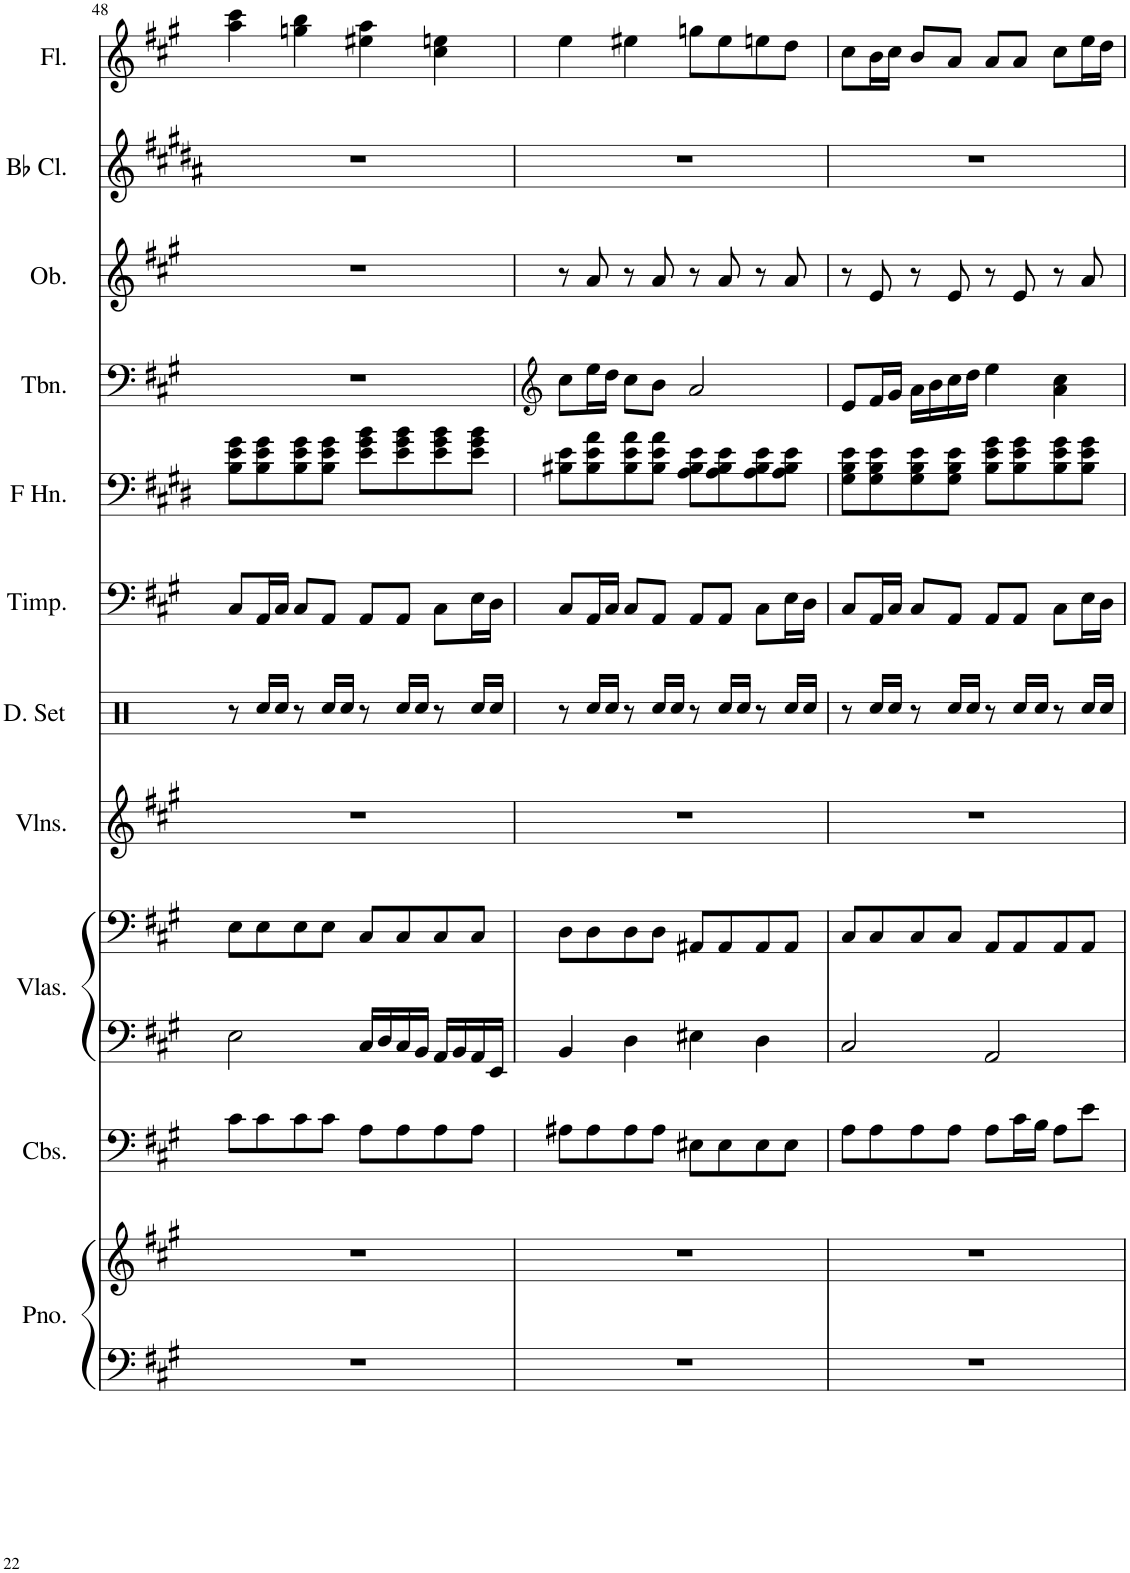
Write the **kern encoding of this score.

**kern	**kern	**kern	**kern	**kern	**kern	**kern	**kern	**kern	**kern	**kern	**kern	**kern
*part11	*part11	*part10	*part9	*part9	*part8	*part7	*part6	*part5	*part4	*part3	*part2	*part1
*staff13	*staff12	*staff11	*staff10	*staff9	*staff8	*staff7	*staff6	*staff5	*staff4	*staff3	*staff2	*staff1
*I"Pf.	*	*I"Contrabasses	*I"Violas	*	*I"Violins	*I"Drumset	*I"Timpani	*I"Horn in F	*I"Trombone	*I"Oboe	*I"Bb Clarinet	*I"Flute
*	*	*I'Cbs.	*I'Vlas.	*	*I'Vlns.	*I'D. Set	*I'Timp.	*	*I'Tbn.	*I'Ob.	*I'Bb Cl.	*I'Fl.
!!LO:PB:g=z
*clefF4	*clefG2	*clefF4	*clefF4	*clefF4	*clefG2	*clefX	*clefF4	*clefF4	*clefF4	*clefG2	*clefG2	*clefG2
*	*	*Trd7c12	*	*	*	*	*	*Trd4c7	*	*	*Trd1c2	*
*k[f#c#g#]	*k[f#c#g#]	*k[f#c#g#]	*k[f#c#g#]	*k[f#c#g#]	*k[f#c#g#]	*k[]	*k[f#c#g#]	*k[f#c#g#d#]	*k[f#c#g#]	*k[f#c#g#]	*k[f#c#g#d#a#]	*k[f#c#g#]
*M4/4	*M4/4	*M4/4	*M4/4	*M4/4	*M4/4	*M4/4	*M4/4	*M4/4	*M4/4	*M4/4	*M4/4	*M4/4
=48	=48	=48	=48	=48	=48	=48	=48	=48	=48	=48	=48	=48
1r	1r	8c#\L	2E\	8E\L	1r	8r	8C#/L	8B\ 8e\ 8g#\L	1r	1r	1r	4aa\ 4ccc#\
.	.	8c#\	.	8E\	.	16Rcc/LL	16AA/L	8B\ 8e\ 8g#\	.	.	.	.
.	.	.	.	.	.	16Rcc/JJ	16C#/JJ	.	.	.	.	.
.	.	8c#\	.	8E\	.	8r	8C#/L	8B\ 8e\ 8g#\	.	.	.	4ggn\ 4bb\
.	.	8c#\J	.	8E\J	.	16Rcc/LL	8AA/J	8B\ 8e\ 8g#\J	.	.	.	.
.	.	.	.	.	.	16Rcc/JJ	.	.	.	.	.	.
.	.	8A\L	16C#/LL	8C#/L	.	8r	8AA/L	8e\ 8g#\ 8b\L	.	.	.	4ee#X\ 4aa\
.	.	.	16D/	.	.	.	.	.	.	.	.	.
.	.	8A\	16C#/	8C#/	.	16Rcc/LL	8AA/J	8e\ 8g#\ 8b\	.	.	.	.
.	.	.	16BB/JJ	.	.	16Rcc/JJ	.	.	.	.	.	.
.	.	8A\	16AA/LL	8C#/	.	8r	8C#\L	8e\ 8g#\ 8b\	.	.	.	4cc#\ 4een\
.	.	.	16BB/	.	.	.	.	.	.	.	.	.
.	.	8A\J	16AA/	8C#/J	.	16Rcc/LL	16E\L	8e\ 8g#\ 8b\J	.	.	.	.
.	.	.	16EE/JJ	.	.	16Rcc/JJ	16D\JJ	.	.	.	.	.
=49	=49	=49	=49	=49	=49	=49	=49	=49	=49	=49	=49	=49
*	*	*	*	*	*	*	*	*	*clefG2	*	*	*
1r	1r	8A#X\L	4BB/	8D\L	1r	8r	8C#/L	8B#X\ 8e\L	8cc#\L	8r	1r	4ee\
.	.	8A#\	.	8D\	.	16Rcc/LL	16AA/L	8B#\ 8e\ 8a\	16ee\L	8a/	.	.
.	.	.	.	.	.	16Rcc/JJ	16C#/JJ	.	16dd\JJ	.	.	.
.	.	8A#\	4D\	8D\	.	8r	8C#/L	8B#\ 8e\ 8a\	8cc#\L	8r	.	4ee#X\
.	.	8A#\J	.	8D\J	.	16Rcc/LL	8AA/J	8B#\ 8e\ 8a\J	8b\J	8a/	.	.
.	.	.	.	.	.	16Rcc/JJ	.	.	.	.	.	.
.	.	8E#X\L	4E#X\	8AA#X/L	.	8r	8AA/L	8A\ 8B#\ 8e\L	2a/	8r	.	8ggn\L
.	.	8E#\	.	8AA#/	.	16Rcc/LL	8AA/J	8A\ 8B#\ 8e\	.	8a/	.	8ee#\
.	.	.	.	.	.	16Rcc/JJ	.	.	.	.	.	.
.	.	8E#\	4D\	8AA#/	.	8r	8C#\L	8A\ 8B#\ 8e\	.	8r	.	8een\
.	.	8E#\J	.	8AA#/J	.	16Rcc/LL	16E\L	8A\ 8B#\ 8e\J	.	8a/	.	8dd\J
.	.	.	.	.	.	16Rcc/JJ	16D\JJ	.	.	.	.	.
=50	=50	=50	=50	=50	=50	=50	=50	=50	=50	=50	=50	=50
1r	1r	8A\L	2C#/	8C#/L	1r	8r	8C#/L	8G#\ 8B\ 8e\L	8e/L	8r	1r	8cc#\L
.	.	8A\	.	8C#/	.	16Rcc/LL	16AA/L	8G#\ 8B\ 8e\	16f#/L	8e/	.	16b\L
.	.	.	.	.	.	16Rcc/JJ	16C#/JJ	.	16g#/JJ	.	.	16cc#\JJ
.	.	8A\	.	8C#/	.	8r	8C#/L	8G#\ 8B\ 8e\	16a\LL	8r	.	8b/L
.	.	.	.	.	.	.	.	.	16b\	.	.	.
.	.	8A\J	.	8C#/J	.	16Rcc/LL	8AA/J	8G#\ 8B\ 8e\J	16cc#\	8e/	.	8a/J
.	.	.	.	.	.	16Rcc/JJ	.	.	16dd\JJ	.	.	.
.	.	8A\L	2AA/	8AA/L	.	8r	8AA/L	8B\ 8e\ 8g#\L	4ee\	8r	.	8a/L
.	.	16c#\L	.	8AA/	.	16Rcc/LL	8AA/J	8B\ 8e\ 8g#\	.	8e/	.	8a/J
.	.	16B\JJ	.	.	.	16Rcc/JJ	.	.	.	.	.	.
.	.	8A\L	.	8AA/	.	8r	8C#\L	8B\ 8e\ 8g#\	4a\ 4cc#\	8r	.	8cc#\L
.	.	8e\J	.	8AA/J	.	16Rcc/LL	16E\L	8B\ 8e\ 8g#\J	.	8a/	.	16ee\L
.	.	.	.	.	.	16Rcc/JJ	16D\JJ	.	.	.	.	16dd\JJ
=	=	=	=	=	=	=	=	=	=	=	=	=
*-	*-	*-	*-	*-	*-	*-	*-	*-	*-	*-	*-	*-
